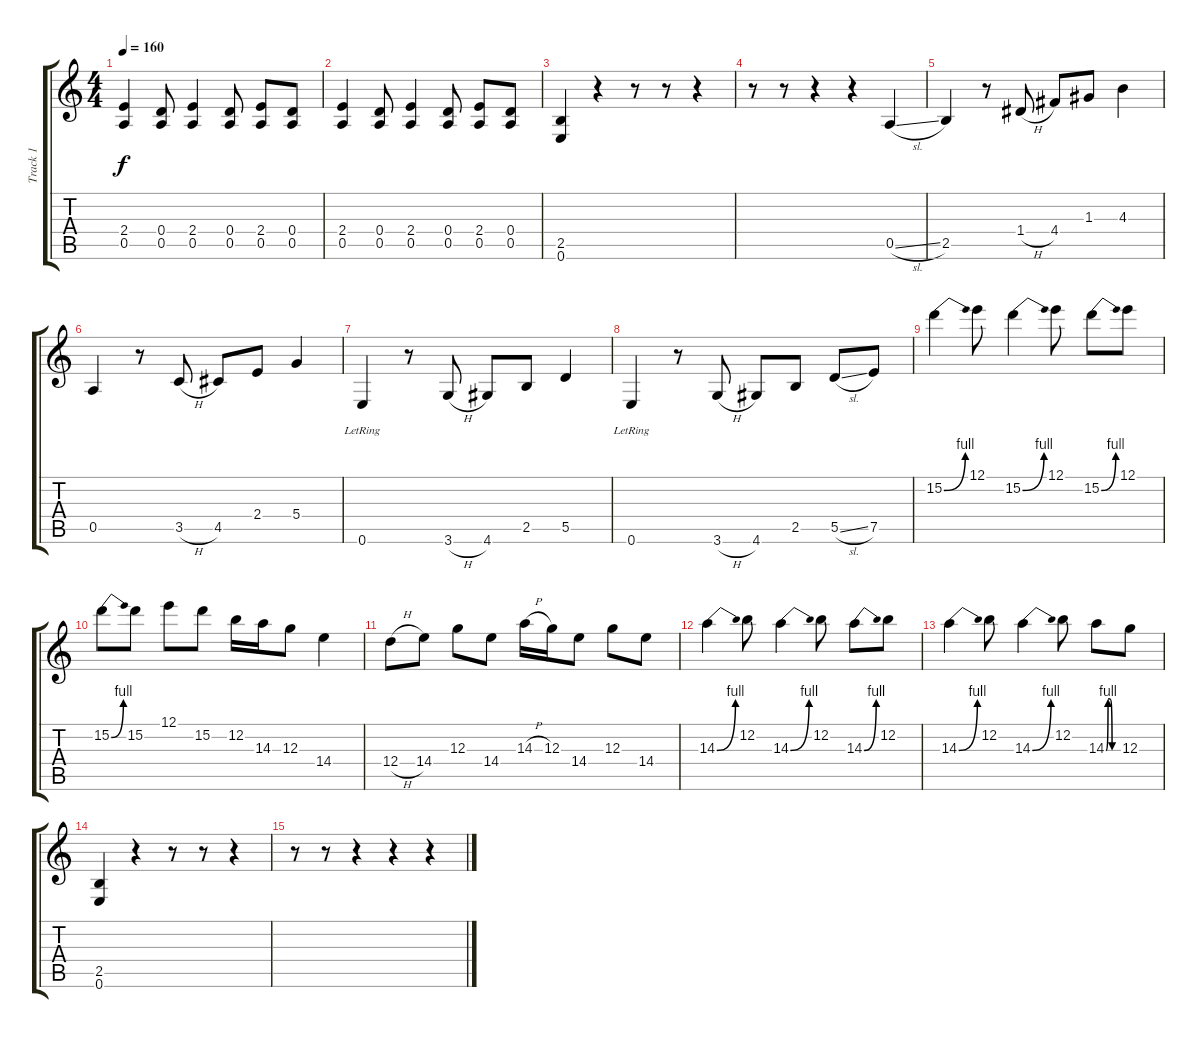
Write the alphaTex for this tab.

\track ("Track 1" "Track 1") {instrument overdrivenguitar}
\staff {score tabs}
\tuning (E4 B3 G3 D3 A2 E2) {hide}
\ts (4 4)
\tempo 160
\clef g2
\ks c
(2.4 0.5).4{dy f} (0.4 0.5).8 (2.4 0.5).4 (0.4 0.5).8 (2.4 0.5).8 (0.4 0.5).8 |
(2.4 0.5).4 (0.4 0.5).8 (2.4 0.5).4 (0.4 0.5).8 (2.4 0.5).8 (0.4 0.5).8 |
(2.5 0.6).4 r.4 r.8 r.8 r.4 |
r.8 r.8 r.4 r.4 0.5{sl}.4 |
2.5.4 r.8 1.4{h}.8 4.4.8 1.3.8 4.3.4 |
0.5.4 r.8 3.5{h}.8 4.5.8 2.4.8 5.4.4 |
0.6{lr}.4 r.8 3.6{h}.8 4.6.8 2.5.8 5.5.4 |
0.6{lr}.4 r.8 3.6{h}.8 4.6.8 2.5.8 5.5{sl}.8 7.5.8 |
15.2{be (bend 0 0 60 4)}.4 12.1.8 15.2{be (bend 0 0 60 4)}.4 12.1.8 15.2{be (bend 0 0 60 4)}.8 12.1.8 |
15.2{be (bend 0 0 60 4)}.8 15.2.8 12.1.8 15.2.8 12.2.16 14.3.16 12.3.8 14.4.4 |
12.4{h}.8 14.4.8 12.3.8 14.4.8 14.3{h}.16 12.3.16 14.4.8 12.3.8 14.4.8 |
14.3{be (bend 0 0 60 4)}.4 12.2.8 14.3{be (bend 0 0 60 4)}.4 12.2.8 14.3{be (bend 0 0 60 4)}.8 12.2.8 |
14.3{be (bend 0 0 60 4)}.4 12.2.8 14.3{be (bend 0 0 60 4)}.4 12.2.8 14.3{be (custom 0 0 10 4 20 4 30 0 60 0)}.8 12.3.8 |
(2.5 0.6).4 r.4 r.8 r.8 r.4 |
r.8 r.8 r.4 r.4 r.4
